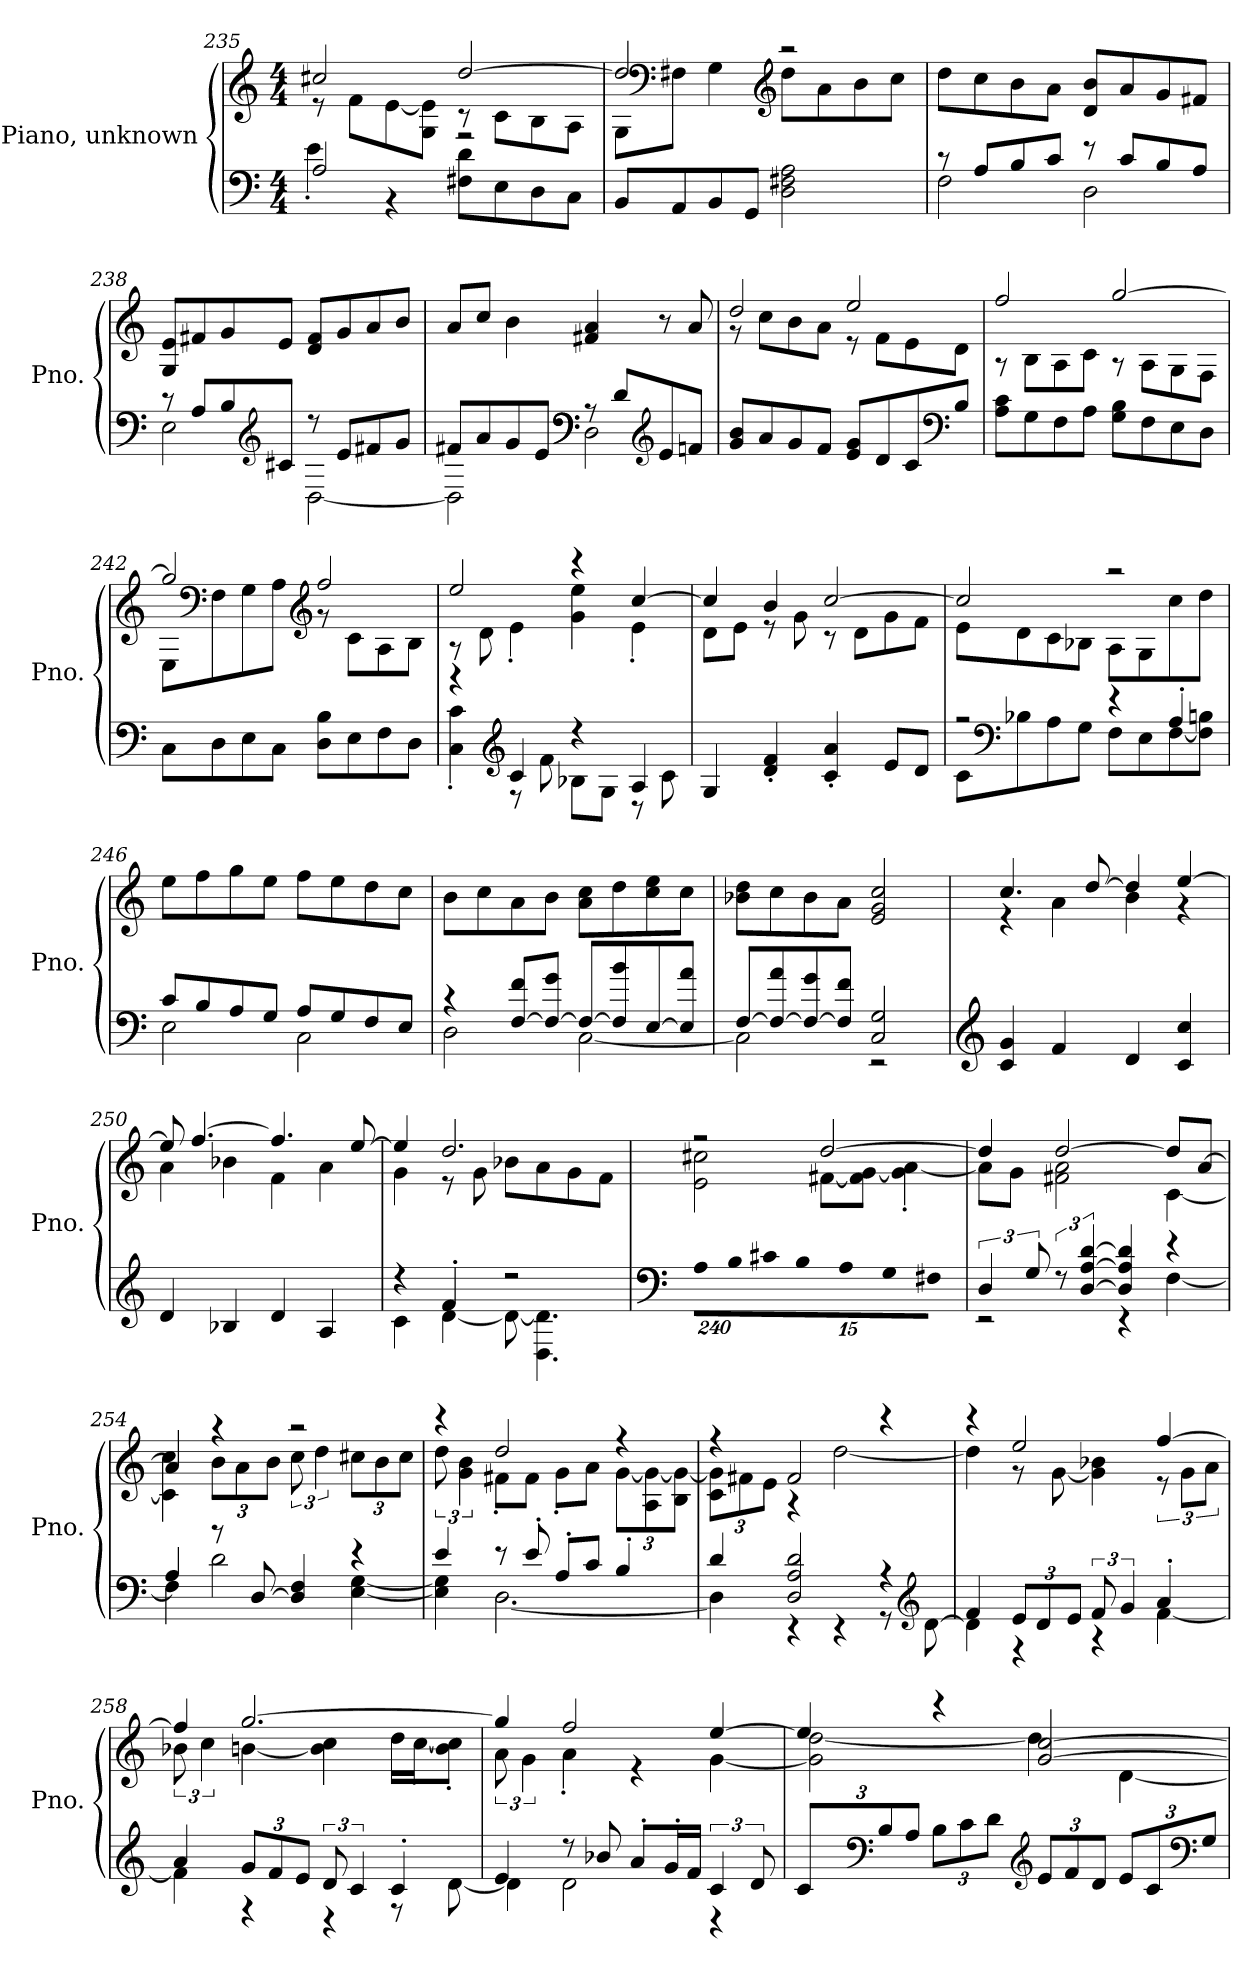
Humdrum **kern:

**kern	**kern
*part1	*part1
*staff2	*staff1
*I"Piano, unknown	*
*I'Pno.	*
*clefF4	*clefG2
*k[]	*k[]
*M4/4	*M4/4
=235	=235
*^	*^
2A/	4e'\	2cc#X/	8r
.	.	.	8f\L
.	4r	.	[8e\
.	.	.	8G\ 8e\]J
2r	8F#X\ 8d\L	[2dd/	8r
.	8E\	.	8c\L
.	8D\	.	8B\
.	8C\J	.	8A\J
*v	*v	*	*
=236	=236	=236
8BB/L	2dd/]	8G\L
*	*clefF4	*
8AA/	.	8F#X\J
8BB/	.	4G\
8GG/J	.	.
*	*clefG2	*
2D\ 2F#X\ 2A\	2r	8dd\L
.	.	8a\
.	.	8b\
.	.	8cc\J
*	*v	*v
!!LO:LB:g=z
=237	=237
*^	*
8r	2F\	8dd\L
8A/L	.	8cc\
8B/	.	8b\
8c/J	.	8a\J
8r	2D\	8d/ 8b/L
8c/L	.	8a/
8B/	.	8g/
8A/J	.	8f#X/J
=238	=238	=238
8r	2E\	8G/ 8e/L
8A/L	.	8f#X/
8B/	.	8g/
*clefG2	*	*
8c#X/J	.	8e/J
8r	[2D\	8d/ 8f#/L
8e/L	.	8g/
8f#X/	.	8a/
8g/J	.	8b/J
=239	=239	=239
8f#X/L	2D\]	8a/L
8a/	.	8cc/J
8g/	.	4b\
8e/J	.	.
*clefF4	*	*
8r	2D\	4f#X/ 4a/
8d/L	.	.
*clefG2	*	*
8e/	.	8r
8fn/J	.	8a/
*v	*v	*
!!LO:LB:g=z
=240	=240
*	*^
8g/ 8b/L	2dd/	8r
8a/	.	8cc\L
8g/	.	8b\
8f/J	.	8a\J
8e/ 8g/L	2ee/	8r
8d/	.	8f\L
8c/	.	8e\
*clefF4	*	*
8B/J	.	8d\J
=241	=241	=241
8A\ 8c\L	2ff/	8r
8G\	.	8B\L
8F\	.	8A\
8A\J	.	8c\J
8G\ 8B\L	[2gg/	8r
8F\	.	8A\L
8E\	.	8G\
8D\J	.	8F\J
=242	=242	=242
8C\L	2gg/]	8E\L
*	*clefF4	*
8D\	.	8F\
8E\	.	8G\
8C\J	.	8A\J
*	*clefG2	*
8D\ 8B\L	2ff/	8r
8E\	.	8c\L
8F\	.	8A\
8D\J	.	8B\J
=243	=243	=243
*^	*	*
4r	4C\' 4c\'	2ee/	8r
.	.	.	8d\
*clefG2	*	*	*
4c/	8r	.	4e'\
.	8f\	.	.
4r	8B-X\L	4r	4g\ 4ee\
.	8G\J	.	.
4A/	8r	[4cc/	4e'\
.	8c\	.	.
*v	*v	*	*
!!LO:PB:g=z	!!
=244	=244	=244
4G/	4cc/]	8d\L
.	.	8e\J
4d/' 4f/'	4b/	8r
.	.	8g\
4c/' 4a/'	[2cc/	8r
.	.	8d\L
8e/L	.	8g\
8d/J	.	8f\J
=245	=245	=245
*^	*	*
2r	8c\L	2cc/]	8e\L
*clefF4	*	*	*
.	8B-X\	.	8d\
.	8A\	.	8c\
.	8G\J	.	8B-X\J
4r	8F\L	2r	8A\L
.	8E\	.	8G\
4A'/	[8F\	.	8cc\
.	8F\] 8Bn\J	.	8dd\J
*	*	*v	*v
=246	=246	=246
8c/L	2E\	8ee\L
8B/	.	8ff\
8A/	.	8gg\
8G/J	.	8ee\J
8A/L	2C\	8ff\L
8G/	.	8ee\
8F/	.	8dd\
8E/J	.	8cc\J
=247	=247	=247
4r	2D\	8b\L
.	.	8cc\
[8F/ 8f/L	.	8a\
8F/_ 8g/J	.	8b\J
8F/L_	[2C\	8a\ 8cc\L
8F/] 8b/	.	8dd\
[8E/	.	8cc\ 8ee\
8E/] 8a/J	.	8cc\J
!!LO:LB:g=z
=248	=248	=248
[8F/L	2C\]	8b-X\ 8dd\L
8F/_ 8a/	.	8cc\
8F/_ 8g/	.	8b-\
8F/] 8f/J	.	8a\J
2C/ 2G/	2r	2e/ 2g/ 2cc/
*v	*v	*
=249	=249
*clefG2	*
*	*^
4c/ 4g/	4.cc/	4r
4f/	.	4a\
.	[8dd/	.
4d/	4dd/]	4b\
4c/ 4cc/	[4ee/	4r
=250	=250	=250
4d/	8ee/]	4a\
.	[4.ff/	.
4B-X/	.	4b-X\
4d/	4.ff/]	4f\
4A/	.	4a\
.	[8ee/	.
=251	=251	=251
*^	*	*
4r	4c\	4ee/]	4g\
4f'/	[4d\	2.dd/	8r
.	.	.	8g\
2r	8d\_	.	8b-X\L
.	4.D\ 4.d\]	.	8a\
.	.	.	8g\
.	.	.	8f\J
*v	*v	*	*
!!LO:LB:g=z	!!
=252	=252	=252
*clefF4	*	*
*Xbrackettup	*	*
!LO:N:vis=8	!	!
960%137A\L	2r	2e\ 2cc#X\
!LO:N:vis=8	!	!
960%137B\	.	.
1920ryy	.	.
!LO:N:vis=8	!	!
960%137c#X\	.	.
!LO:N:vis=8	!	!
960%137B\	.	.
.	[2dd/	[8f#X\L
!LO:N:vis=8	!	!
960%137A\	.	.
.	.	8f#\] [8g\J
!LO:N:vis=8	!	!
960%137G\	.	.
.	.	4g\]' [4a\'
1920ryy	.	.
!LO:N:vis=8	!	!
960%137F#X\J	.	.
=253	=253	=253
*brackettup	*	*
*^	*	*
6D/	2r	4dd/]	8a\L]
.	.	.	8g\J
12G/	.	.	.
12r	.	[2dd/	2f#X\ 2a\
[6D/ [6A/ [6d/	.	.	.
4D/] 4A/] 4d/]	4r	.	.
4r	[4F\	8dd/L]	[4c\
.	.	[8a/J	.
=254	=254	=254	=254
4A/	4F\]	4a/]	4c\] 4cc\
*	*	*	*Xbrackettup
8r	2d\	4r	12b\L
.	.	.	12a\
[8D/	.	.	.
.	.	.	12b\J
*	*	*	*brackettup
4D/] 4F/	.	2r	12cc\
.	.	.	6dd\
*	*	*	*Xbrackettup
4r	[4E\ [4G\	.	12cc#X\L
.	.	.	12b\
.	.	.	12cc#\J
=255	=255	=255	=255
*	*	*	*brackettup
4e/	4E\] 4G\]	4r	12dd\
.	.	.	6g\ 6b\
8r	[2.D\	2dd/	8f#X'\L
8e'/	.	.	8f#\J
8A'/L	.	.	8g'\L
8c/J	.	.	8a\J
*	*	*	*Xbrackettup
4B'/	.	4r	[12g\L
.	.	.	12A\ 12g\_
.	.	.	12B\ 12g\_J
!!LO:LB:g=z	!!
=256	=256	=256	=256
4d/	4D\]	4r	12c\ 12g\]L
.	.	.	12f#X\
.	.	.	12e\J
2D/ 2A/ 2d/	4r	2f#/	4r
.	4r	.	[2dd\
4r	8r	4r	.
*clefG2	*	*	*
.	[8d\	.	.
=257	=257	=257	=257
4f/	4d\]	4r	4dd\]
*Xbrackettup	*	*	*
12e/L	4r	2ee/	8r
12d/	.	.	.
.	.	.	[8g\
12e/J	.	.	.
*brackettup	*	*	*
12f/	4r	.	4g\] 4b-X\
6g/	.	.	.
*	*	*	*brackettup
4a'/	[4f\	[4ff/	12r
.	.	.	12g\L
.	.	.	12a\J
=258	=258	=258	=258
4a/	4f\]	4ff/]	12b-X\
.	.	.	6cc\
*Xbrackettup	*	*	*
12g/L	4r	[2.gg/	[4bn\
12f/	.	.	.
12e/J	.	.	.
*brackettup	*	*	*
12d/	4r	.	4b\] 4cc\
6c/	.	.	.
4c'/	8r	.	16dd\LL
.	.	.	[16cc'\J
.	[8d\	.	8b\' 8cc\]'J
=259	=259	=259	=259
4e/	4d\]	4gg/]	12a\
.	.	.	6g\
8r	2d\	2ff/	4a'\
8b-X/	.	.	.
8a'/L	.	.	4r
16g'/L	.	.	.
16f/JJ	.	.	.
6c/	4r	[4ee/	[4g\
12d/	.	.	.
*v	*v	*	*
!!LO:LB:g=z	!!
=260	=260	=260
*Xbrackettup	*	*
12c/L	4ee/]	2g\] [2dd\
*clefF4	*	*
12B/	.	.
12A/J	.	.
12B\L	4r	.
12c\	.	.
12d\J	.	.
*clefG2	*	*
12e/L	[2g/ [2cc/	4dd\]
12f/	.	.
12d/J	.	.
12e/L	.	[4d\
12c/	.	.
*clefF4	*	*
12G/J	.	.
*	*v	*v
=	=
*-	*-
